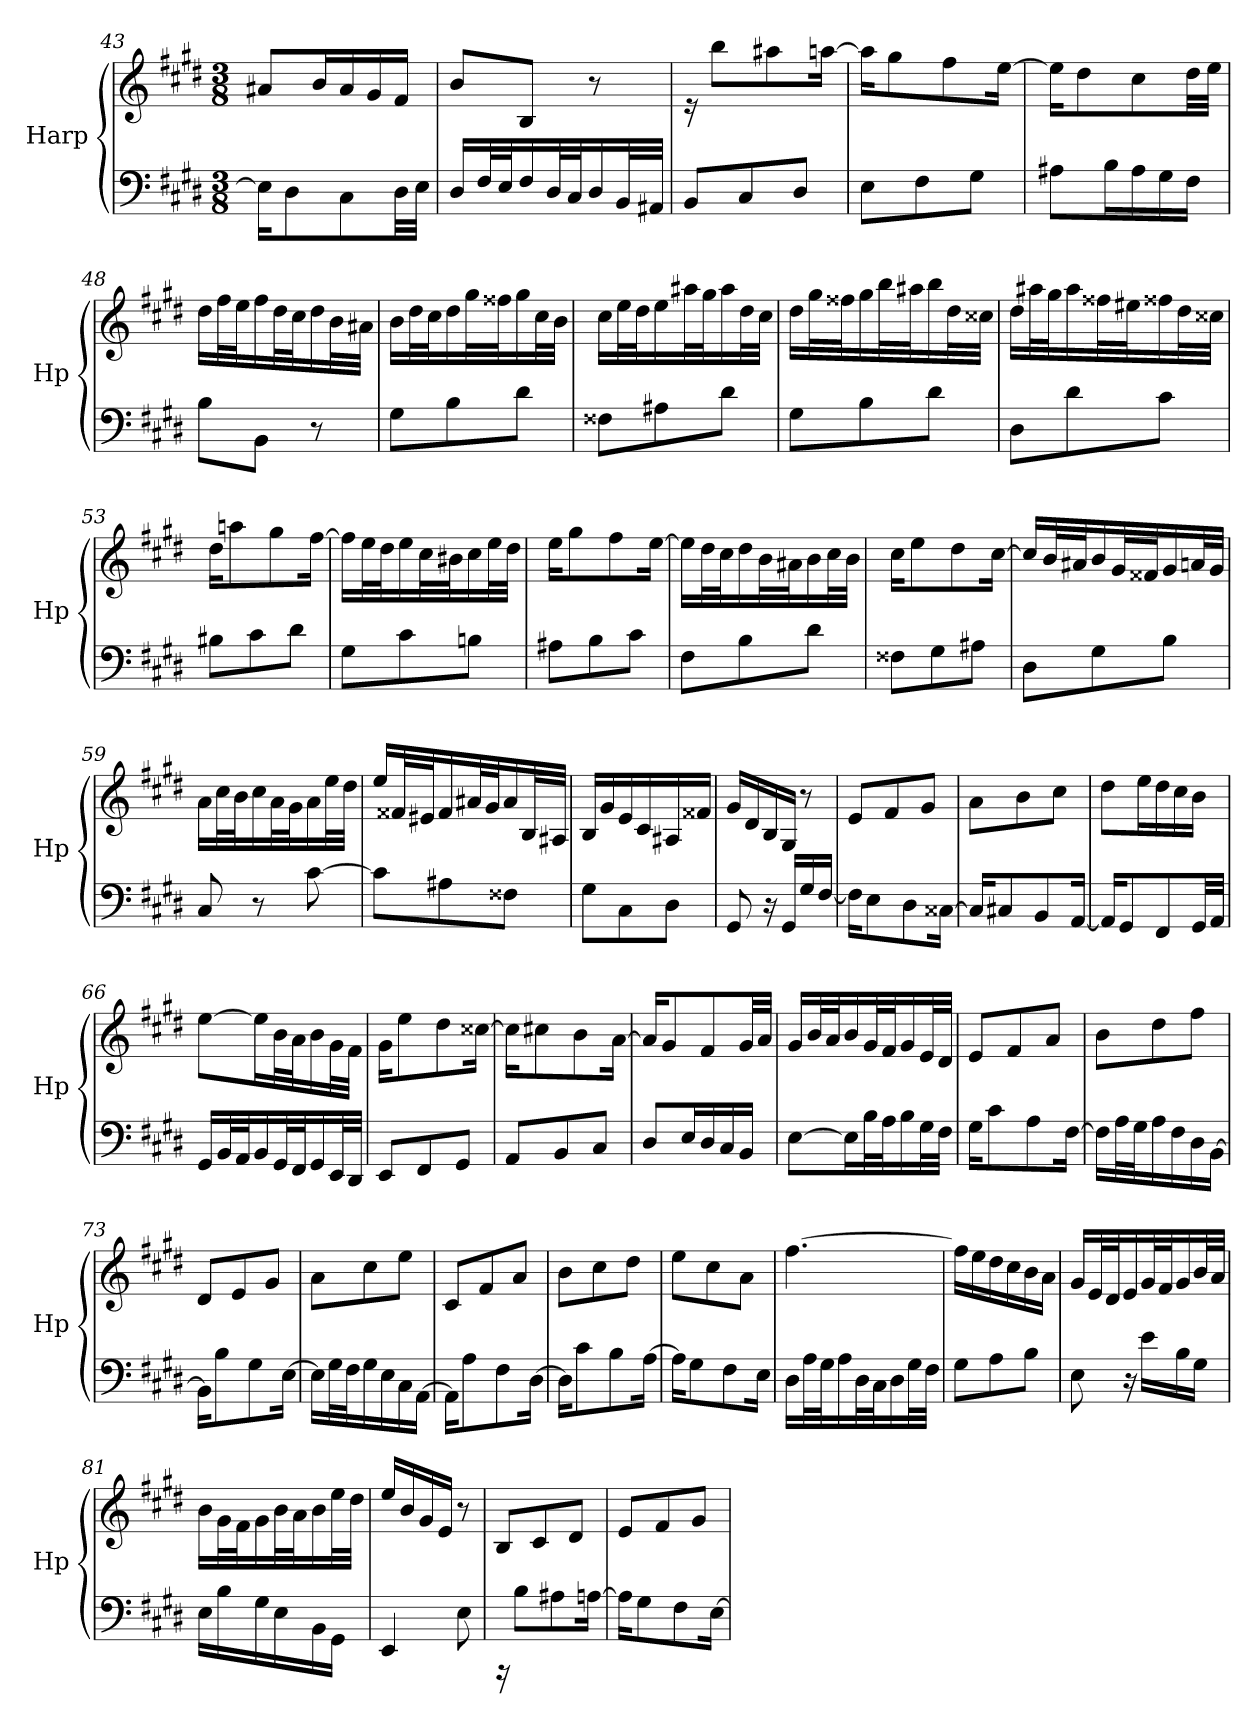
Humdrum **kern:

**kern	**kern
*part1	*part1
*staff2	*staff1
*I"Harp	*
*I'Hp	*
*clefF4	*clefG2
*k[f#c#g#d#]	*k[f#c#g#d#]
*M3/8	*M3/8
=43	=43
16E\KL]	8a#X/L
8D#\	.
.	16b/L
8C#\	16a#/
.	16g#/
32D#\LL	16f#/JJ
32E\JJJ	.
=44	=44
16D#/LL	8b/L
32F#/L	.
32E/J	.
16F#/	8B/J
32D#/L	.
32C#/J	.
16D#/	8r
32BB/L	.
32AA#X/JJJ	.
=45	=45
8BB/L	16re
.	8bb\L
8C#/	.
.	8aa#X\
8D#/J	.
.	[16aan\Jk
=46	=46
8E\L	16aa\KL]
.	8gg#\
8F#\	.
.	8ff#\
8G#\J	.
.	[16ee\Jk
=47	=47
8A#X\L	16ee\KL]
.	8dd#\
16B\L	.
16A#\	8cc#\
16G#\	.
16F#\JJ	32dd#\LL
.	32ee\JJJ
!!LO:LB:g=z
=48	=48
8B\L	16dd#\LL
.	32ff#\L
.	32ee\J
8BB\J	16ff#\
.	32dd#\L
.	32cc#\J
8r	16dd#\
.	32b\L
.	32a#X\JJJ
=49	=49
8G#\L	16b\LL
.	32dd#\L
.	32cc#\J
8B\	16dd#\
.	32gg#\L
.	32ff##X\J
8d#\J	16gg#\
.	32cc#\L
.	32b\JJJ
=50	=50
8F##X\L	16cc#\LL
.	32ee\L
.	32dd#\J
8A#X\	16ee\
.	32aa#X\L
.	32gg#\J
8d#\J	16aa#\
.	32dd#\L
.	32cc#\JJJ
=51	=51
8G#\L	16dd#\LL
.	32gg#\L
.	32ff##X\J
8B\	16gg#\
.	32bb\L
.	32aa#X\J
8d#\J	16bb\
.	32dd#\L
.	32cc##X\JJJ
=52	=52
8D#\L	16dd#\LL
.	32aa#X\L
.	32gg#\J
8d#\	16aa#\
.	32ff##X\L
.	32ee#X\J
8c#\J	16ff##X\
.	32dd#\L
.	32cc##X\JJJ
!!LO:PB:g=z
=53	=53
8B#X\L	16dd#\KL
.	8aan\
8c#\	.
.	8gg#\
8d#\J	.
.	[16ff#\Jk
=54	=54
8G#\L	16ff#\LL]
.	32ee\L
.	32dd#\J
8c#\	16ee\
.	32cc#\L
.	32b#X\J
8Bn\J	16cc#\
.	32ee\L
.	32dd#\JJJ
=55	=55
8A#X\L	16ee\KL
.	8gg#\
8B\	.
.	8ff#\
8c#\J	.
.	[16ee\Jk
=56	=56
8F#\L	16ee\LL]
.	32dd#\L
.	32cc#\J
8B\	16dd#\
.	32b\L
.	32a#X\J
8d#\J	16b\
.	32cc#\L
.	32b\JJJ
=57	=57
8F##X\L	16cc#\KL
.	8ee\
8G#\	.
.	8dd#\
8A#X\J	.
.	[16cc#\Jk
=58	=58
8D#\L	16cc#/LL]
.	32b/L
.	32a#X/J
8G#\	16b/
.	32g#/L
.	32f##X/J
8B\J	16g#/
.	32an/L
.	32g#/JJJ
!!LO:LB:g=z
=59	=59
8C#/	16a\LL
.	32cc#\L
.	32b\J
8r	16cc#\
.	32a\L
.	32g#\J
[8c#\	16a\
.	32ee\L
.	32dd#\JJJ
=60	=60
8c#\L]	16ee/LL
.	32f##X/L
.	32e#X/J
8A#X\	16f##/
.	32a#X/L
.	32g#/J
8F##X\J	16a#/
.	32B/L
.	32A#X/JJJ
=61	=61
8G#\L	16B/LL
.	16g#/
8C#\	16e/
.	16c#/
8D#\J	16A#X/
.	16f##X/JJ
=62	=62
8GG#/	16g#/LL
.	16d#/
16r	16B/
16GG#/LL	16G#/JJ
16G#/	8r
[16F#/JJ	.
=63	=63
16F#\KL]	8e/L
8E\	.
.	8f#/
8D#\	.
.	8g#/J
[16C##X\Jk	.
=64	=64
16C##/KL]	8a\L
8C#X/	.
.	8b\
8BB/	.
.	8cc#\J
[16AA/Jk	.
!!LO:LB:g=z
=65	=65
16AA/KL]	8dd#\L
8GG#/	.
.	16ee\L
8FF#/	16dd#\
.	16cc#\
32GG#/LL	16b\JJ
32AA/JJJ	.
=66	=66
16GG#/LL	[8ee\L
32BB/L	.
32AA/J	.
16BB/	16ee\L]
32GG#/L	32b\L
32FF#/J	32a\J
16GG#/	16b\
32EE/L	32g#\L
32DD#/JJJ	32f#\JJJ
=67	=67
8EE/L	16g#\KL
.	8ee\
8FF#/	.
.	8dd#\
8GG#/J	.
.	[16cc##X\Jk
=68	=68
8AA/L	16cc##\KL]
.	8cc#X\
8BB/	.
.	8b\
8C#/J	.
.	[16a\Jk
=69	=69
8D#/L	16a/KL]
.	8g#/
16E/L	.
16D#/	8f#/
16C#/	.
16BB/JJ	32g#/LL
.	32a/JJJ
=70	=70
[8E\L	16g#/LL
.	32b/L
.	32a/J
16E\L]	16b/
32B\L	32g#/L
32A\J	32f#/J
16B\	16g#/
32G#\L	32e/L
32F#\JJJ	32d#/JJJ
!!LO:LB:g=z
=71	=71
16G#\KL	8e/L
8c#\	.
.	8f#/
8A\	.
.	8a/J
[16F#\Jk	.
=72	=72
16F#\LL]	8b\L
32A\L	.
32G#\J	.
16A\	8dd#\
16F#\	.
16D#\	8ff#\J
[16BB\JJ	.
=73	=73
16BB\KL]	8d#/L
8B\	.
.	8e/
8G#\	.
.	8g#/J
[16E\Jk	.
=74	=74
16E\LL]	8a\L
32G#\L	.
32F#\J	.
16G#\	8cc#\
16E\	.
16C#\	8ee\J
[16AA\JJ	.
=75	=75
16AA\KL]	8c#/L
8A\	.
.	8f#/
8F#\	.
.	8a/J
[16D#\Jk	.
=76	=76
16D#\KL]	8b\L
8c#\	.
.	8cc#\
8B\	.
.	8dd#\J
[16A\Jk	.
=77	=77
16A\KL]	8ee\L
8G#\	.
.	8cc#\
8F#\	.
.	8a\J
16E\Jk	.
!!LO:LB:g=z
=78	=78
16D#\LL	[4.ff#\
32A\L	.
32G#\J	.
16A\	.
32D#\L	.
32C#\J	.
16D#\	.
32G#\L	.
32F#\JJJ	.
=79	=79
8G#\L	16ff#\LL]
.	16ee\
8A\	16dd#\
.	16cc#\
8B\J	16b\
.	16a\JJ
=80	=80
8E\	16g#/LL
.	32e/L
.	32d#/J
16r	16e/
16e\LL	32g#/L
.	32f#/J
16B\	16g#/
16G#\JJ	32b/L
.	32a/JJJ
=81	=81
16E\LL	16b\LL
16B\	32g#\L
.	32f#\J
16G#\	16g#\
16E\	32b\L
.	32a\J
16BB\	16b\
16GG#\JJ	32ee\L
.	32dd#\JJJ
=82	=82
4EE/	16ee/LL
.	16b/
.	16g#/
.	16e/JJ
8E\	8r
=83	=83
16rAAA	8B/L
8B\L	.
.	8c#/
8A#X\	.
.	8d#/J
[16An\Jk	.
!!LO:LB:g=z
=84	=84
16A\KL]	8e/L
8G#\	.
.	8f#/
8F#\	.
.	8g#/J
[16E\Jk	.
=	=
*-	*-
